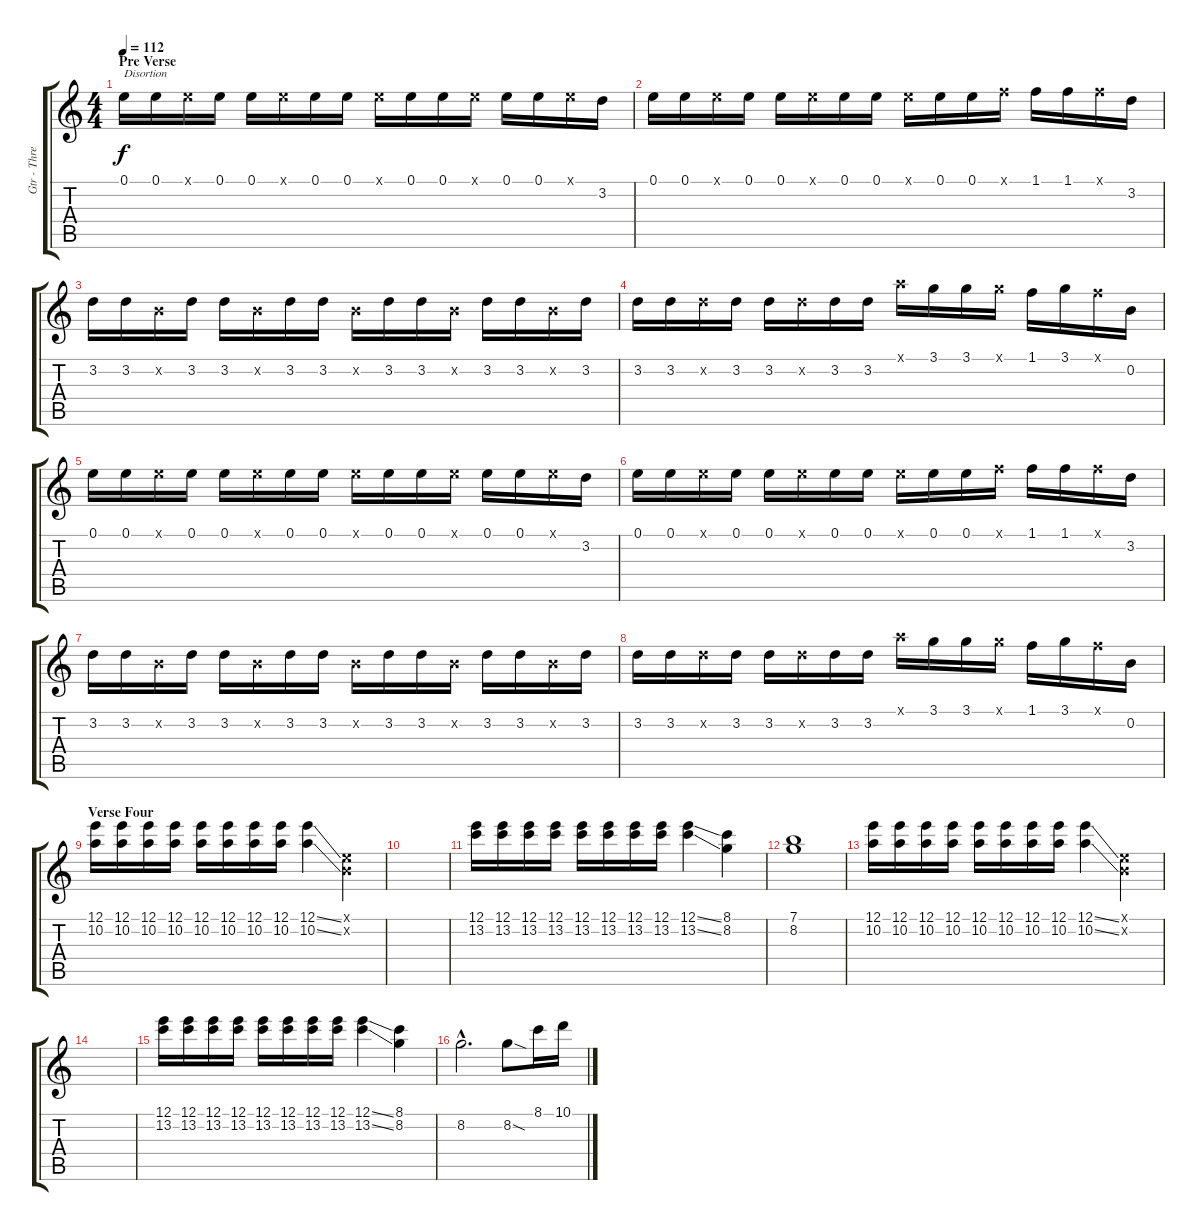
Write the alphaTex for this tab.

\track ("Gtr - Three" "Gtr - Thre") {instrument distortionguitar}
\staff {score tabs}
\tuning (E4 B3 G3 D3 A2 E2) {hide}
\ts (4 4)
\section ("" "Pre Verse")
\tempo 112
\clef g2
\ks c
0.1.16{txt "Disortion" dy f volume 14 instrument distortionguitar} 0.1.16 0.1{x}.16 0.1.16 0.1.16 0.1{x}.16 0.1.16 0.1.16 0.1{x}.16 0.1.16 0.1.16 0.1{x}.16 0.1.16 0.1.16 0.1{x}.16 3.2.16 |
0.1.16 0.1.16 0.1{x}.16 0.1.16 0.1.16 0.1{x}.16 0.1.16 0.1.16 0.1{x}.16 0.1.16 0.1.16 1.1{x}.16 1.1.16 1.1.16 1.1{x}.16 3.2.16 |
3.2.16 3.2.16 0.2{x}.16 3.2.16 3.2.16 0.2{x}.16 3.2.16 3.2.16 0.2{x}.16 3.2.16 3.2.16 0.2{x}.16 3.2.16 3.2.16 0.2{x}.16 3.2.16 |
3.2.16 3.2.16 3.2{x}.16 3.2.16 3.2.16 3.2{x}.16 3.2.16 3.2.16 5.1{x}.16 3.1.16 3.1.16 3.1{x}.16 1.1.16 3.1.16 1.1{x}.16 0.2.16 |
0.1.16 0.1.16 0.1{x}.16 0.1.16 0.1.16 0.1{x}.16 0.1.16 0.1.16 0.1{x}.16 0.1.16 0.1.16 0.1{x}.16 0.1.16 0.1.16 0.1{x}.16 3.2.16 |
0.1.16 0.1.16 0.1{x}.16 0.1.16 0.1.16 0.1{x}.16 0.1.16 0.1.16 0.1{x}.16 0.1.16 0.1.16 1.1{x}.16 1.1.16 1.1.16 1.1{x}.16 3.2.16 |
3.2.16 3.2.16 0.2{x}.16 3.2.16 3.2.16 0.2{x}.16 3.2.16 3.2.16 0.2{x}.16 3.2.16 3.2.16 0.2{x}.16 3.2.16 3.2.16 0.2{x}.16 3.2.16 |
3.2.16 3.2.16 3.2{x}.16 3.2.16 3.2.16 3.2{x}.16 3.2.16 3.2.16 5.1{x}.16 3.1.16 3.1.16 3.1{x}.16 1.1.16 3.1.16 1.1{x}.16 0.2.16 |
\section ("" "Verse Four")
(12.1 10.2).16 (12.1 10.2).16 (12.1 10.2).16 (12.1 10.2).16 (12.1 10.2).16 (12.1 10.2).16 (12.1 10.2).16 (12.1 10.2).16 (12.1{ss} 10.2{ss}).4 (0.1{x} 0.2{x}).4 |
|
(12.1 13.2).16 (12.1 13.2).16 (12.1 13.2).16 (12.1 13.2).16 (12.1 13.2).16 (12.1 13.2).16 (12.1 13.2).16 (12.1 13.2).16 (12.1{ss} 13.2{ss}).4 (8.1 8.2).4 |
(7.1 8.2).1 |
(12.1 10.2).16 (12.1 10.2).16 (12.1 10.2).16 (12.1 10.2).16 (12.1 10.2).16 (12.1 10.2).16 (12.1 10.2).16 (12.1 10.2).16 (12.1{ss} 10.2{ss}).4 (0.1{x} 0.2{x}).4 |
|
(12.1 13.2).16 (12.1 13.2).16 (12.1 13.2).16 (12.1 13.2).16 (12.1 13.2).16 (12.1 13.2).16 (12.1 13.2).16 (12.1 13.2).16 (12.1{ss} 13.2{ss}).4 (8.1 8.2).4 |
8.2{hac}.2{d} 8.2{sod}.8 8.1.16 10.1.16
